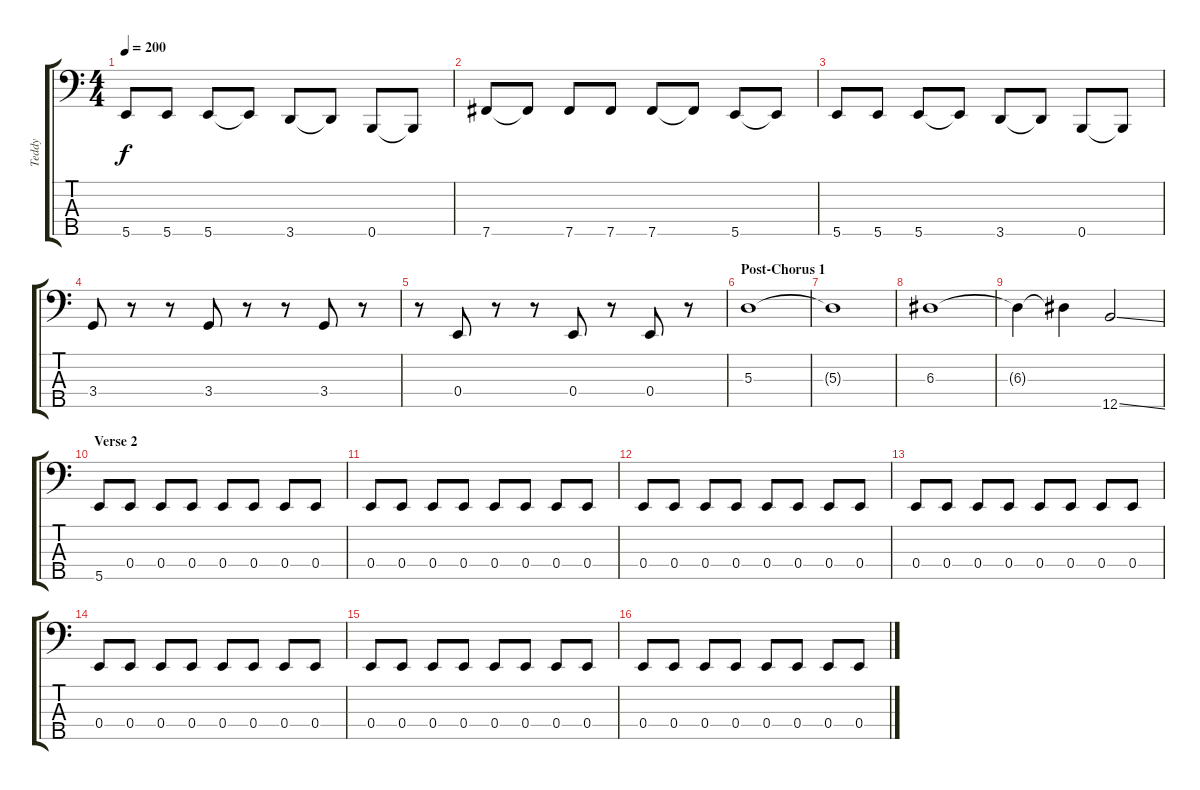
\track ("Teddy" "Teddy") {instrument electricbassfinger}
\staff {score tabs}
\tuning (G2 D2 A1 E1 B0) {hide}
\ts (4 4)
\tempo 200
\clef f4
\ks c
5.5.8{dy f} 5.5.8 5.5.8 5.5{t}.8 3.5.8 3.5{t}.8 0.5.8 0.5{t}.8 |
7.5.8 7.5{t}.8 7.5.8 7.5.8 7.5.8 7.5{t}.8 5.5.8 5.5{t}.8 |
5.5.8 5.5.8 5.5.8 5.5{t}.8 3.5.8 3.5{t}.8 0.5.8 0.5{t}.8 |
3.4.8 r.8 r.8 3.4.8 r.8 r.8 3.4.8 r.8 |
r.8 0.4.8 r.8 r.8 0.4.8 r.8 0.4.8 r.8 |
\section ("" "Post-Chorus 1")
5.3.1 |
5.3{t}.1 |
6.3.1 |
6.3{t}.4 6.3{t}.4 12.5{ss}.2 |
\section ("" "Verse 2")
5.5.8 0.4.8 0.4.8 0.4.8 0.4.8 0.4.8 0.4.8 0.4.8 |
0.4.8 0.4.8 0.4.8 0.4.8 0.4.8 0.4.8 0.4.8 0.4.8 |
0.4.8 0.4.8 0.4.8 0.4.8 0.4.8 0.4.8 0.4.8 0.4.8 |
0.4.8 0.4.8 0.4.8 0.4.8 0.4.8 0.4.8 0.4.8 0.4.8 |
0.4.8 0.4.8 0.4.8 0.4.8 0.4.8 0.4.8 0.4.8 0.4.8 |
0.4.8 0.4.8 0.4.8 0.4.8 0.4.8 0.4.8 0.4.8 0.4.8 |
0.4.8 0.4.8 0.4.8 0.4.8 0.4.8 0.4.8 0.4.8 0.4.8
